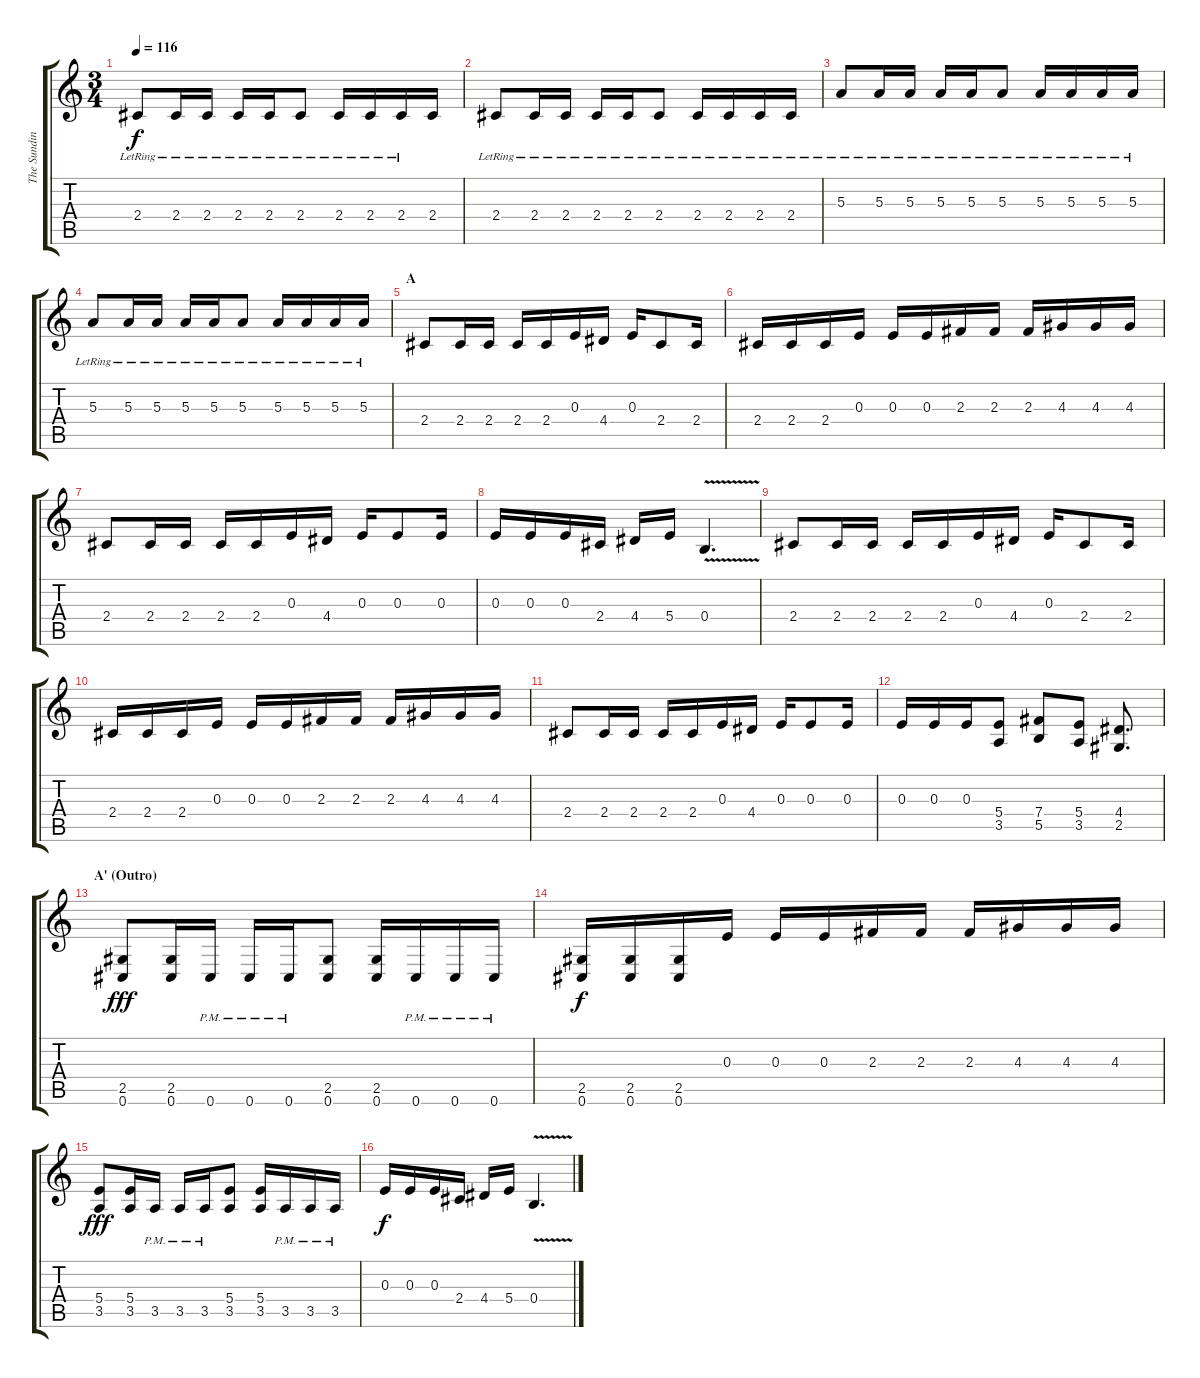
\track ("The Sundin" "The Sundin") {instrument distortionguitar}
\staff {score tabs}
\tuning (Db4 Ab3 E3 B2 Gb2 Db2) {hide}
\ts (3 4)
\tempo 116
\clef g2
\ks c
2.4{lr}.8{dy f} 2.4{lr}.16 2.4{lr}.16 2.4{lr}.16 2.4{lr}.16 2.4{lr}.8 2.4{lr}.16 2.4{lr}.16 2.4{lr}.16 2.4.16 |
2.4{lr}.8 2.4{lr}.16 2.4{lr}.16 2.4{lr}.16 2.4{lr}.16 2.4{lr}.8 2.4{lr}.16 2.4{lr}.16 2.4{lr}.16 2.4{lr}.16 |
5.3{lr}.8 5.3{lr}.16 5.3{lr}.16 5.3{lr}.16 5.3{lr}.16 5.3{lr}.8 5.3{lr}.16 5.3{lr}.16 5.3{lr}.16 5.3{lr}.16 |
5.3{lr}.8 5.3{lr}.16 5.3{lr}.16 5.3{lr}.16 5.3{lr}.16 5.3{lr}.8 5.3{lr}.16 5.3{lr}.16 5.3{lr}.16 5.3{lr}.16 |
\section ("" "A")
2.4.8 2.4.16 2.4.16 2.4.16 2.4.16 0.3.16 4.4.16 0.3.16 2.4.8 2.4.16 |
2.4.16 2.4.16 2.4.16 0.3.16 0.3.16 0.3.16 2.3.16 2.3.16 2.3.16 4.3.16 4.3.16 4.3.16 |
2.4.8 2.4.16 2.4.16 2.4.16 2.4.16 0.3.16 4.4.16 0.3.16 0.3.8 0.3.16 |
0.3.16 0.3.16 0.3.16 2.4.16 4.4.16 5.4.16 0.4{v}.4{d} |
2.4.8 2.4.16 2.4.16 2.4.16 2.4.16 0.3.16 4.4.16 0.3.16 2.4.8 2.4.16 |
2.4.16 2.4.16 2.4.16 0.3.16 0.3.16 0.3.16 2.3.16 2.3.16 2.3.16 4.3.16 4.3.16 4.3.16 |
2.4.8 2.4.16 2.4.16 2.4.16 2.4.16 0.3.16 4.4.16 0.3.16 0.3.8 0.3.16 |
0.3.16 0.3.16 0.3.16 (5.4 3.5).8 (7.4 5.5).8 (5.4 3.5).8 (4.4 2.5).8{d} |
\section ("" "A' (Outro)")
(2.5 0.6).8{dy fff} (2.5 0.6).16 0.6{pm}.16 0.6{pm}.16 0.6{pm}.16 (2.5 0.6).8 (2.5 0.6).16 0.6{pm}.16 0.6{pm}.16 0.6{pm}.16 |
(2.5 0.6).16{dy f} (2.5 0.6).16 (2.5 0.6).16 0.3.16 0.3.16 0.3.16 2.3.16 2.3.16 2.3.16 4.3.16 4.3.16 4.3.16 |
(5.4 3.5).8{dy fff} (5.4 3.5).16 3.5{pm}.16 3.5{pm}.16 3.5{pm}.16 (5.4 3.5).8 (5.4 3.5).16 3.5{pm}.16 3.5{pm}.16 3.5{pm}.16 |
0.3.16{dy f} 0.3.16 0.3.16 2.4.16 4.4.16 5.4.16 0.4{v}.4{d}
